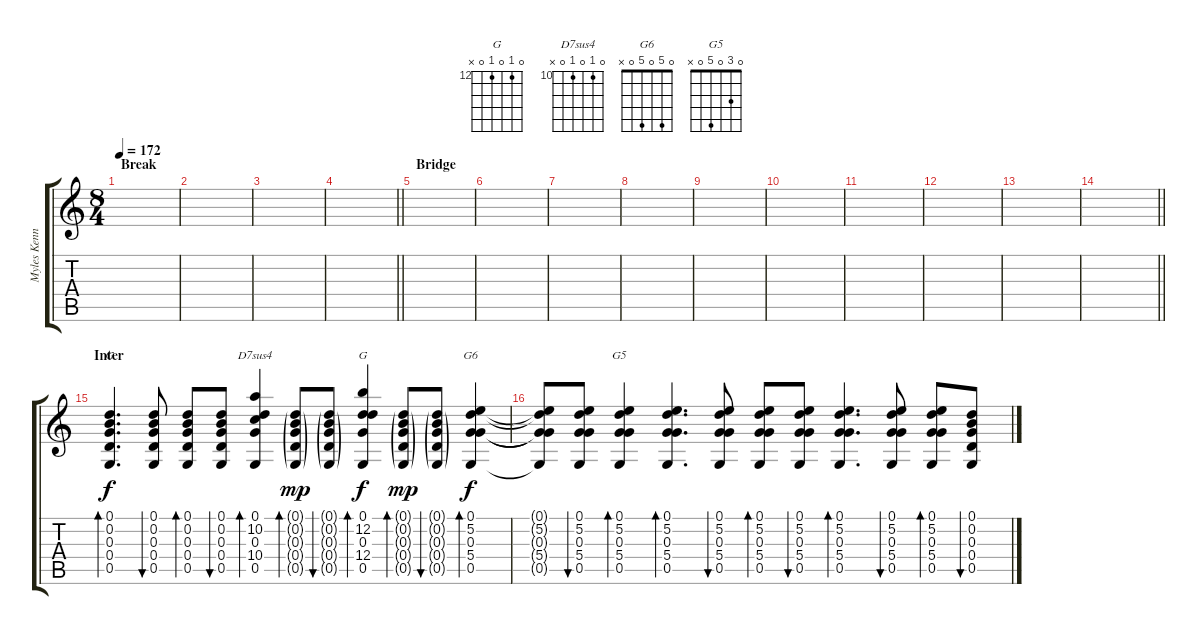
\track ("Myles Kennedy [Acoustic Guitar I]" "Myles Kenn") {instrument acousticguitarnylon}
\staff {score tabs}
\tuning (D4 B3 G3 D3 G2 D2) {hide}
\chord ("G" 0 0 0 0 0 x)
\chord ("D7sus4" 0 10 0 10 0 x) {firstfret 10}
\chord ("G" 0 12 0 12 0 x) {firstfret 12}
\chord ("G6" 0 5 0 5 0 x)
\chord ("G5" 0 3 0 5 0 x)
\ts (8 4)
\section ("" "Break")
\tempo 172
\clef g2
\ks c
|
|
|
\barLineRight lightlight
|
\section ("" "Bridge")
|
|
|
|
|
|
|
|
|
\barLineRight lightlight
|
\section ("" "Inter")
(0.1 0.2 0.3 0.4 0.5).4{d bd 30 ch "G" volume 9} (0.1 0.2 0.3 0.4 0.5).8{bu 30} (0.1 0.2 0.3 0.4 0.5).8{bd 30} (0.1 0.2 0.3 0.4 0.5).8{bu 30} (0.1 10.2 0.3 10.4 0.5).4{bd 30 ch "D7sus4"} (0.1{g} 0.2{g} 0.3{g} 0.4{g} 0.5{g}).8{bd 30 dy mp} (0.1{g} 0.2{g} 0.3{g} 0.4{g} 0.5{g}).8{bu 30} (0.1 12.2 0.3 12.4 0.5).4{bd 30 ch "G" dy f} (0.1{g} 0.2{g} 0.3{g} 0.4{g} 0.5{g}).8{bd 30 dy mp} (0.1{g} 0.2{g} 0.3{g} 0.4{g} 0.5{g}).8{bu 30} (0.1 5.2 0.3 5.4 0.5).4{bd 60 ch "G6" dy f} |
(0.1{t} 5.2{t} 0.3{t} 5.4{t} 0.5{t}).8 (0.1 5.2 0.3 5.4 0.5).8{bu 30} (0.1 5.2 0.3 5.4 0.5).4{bd 30 ch "G5"} (0.1 5.2 0.3 5.4 0.5).4{d bd 30} (0.1 5.2 0.3 5.4 0.5).8{bu 30} (0.1 5.2 0.3 5.4 0.5).8{bd 30} (0.1 5.2 0.3 5.4 0.5).8{bu 30} (0.1 5.2 0.3 5.4 0.5).4{d bd 30} (0.1 5.2 0.3 5.4 0.5).8{bu 30} (0.1 5.2 0.3 5.4 0.5).8{bd 30} (0.1 0.2 0.3 0.4 0.5).8{bu 30}
